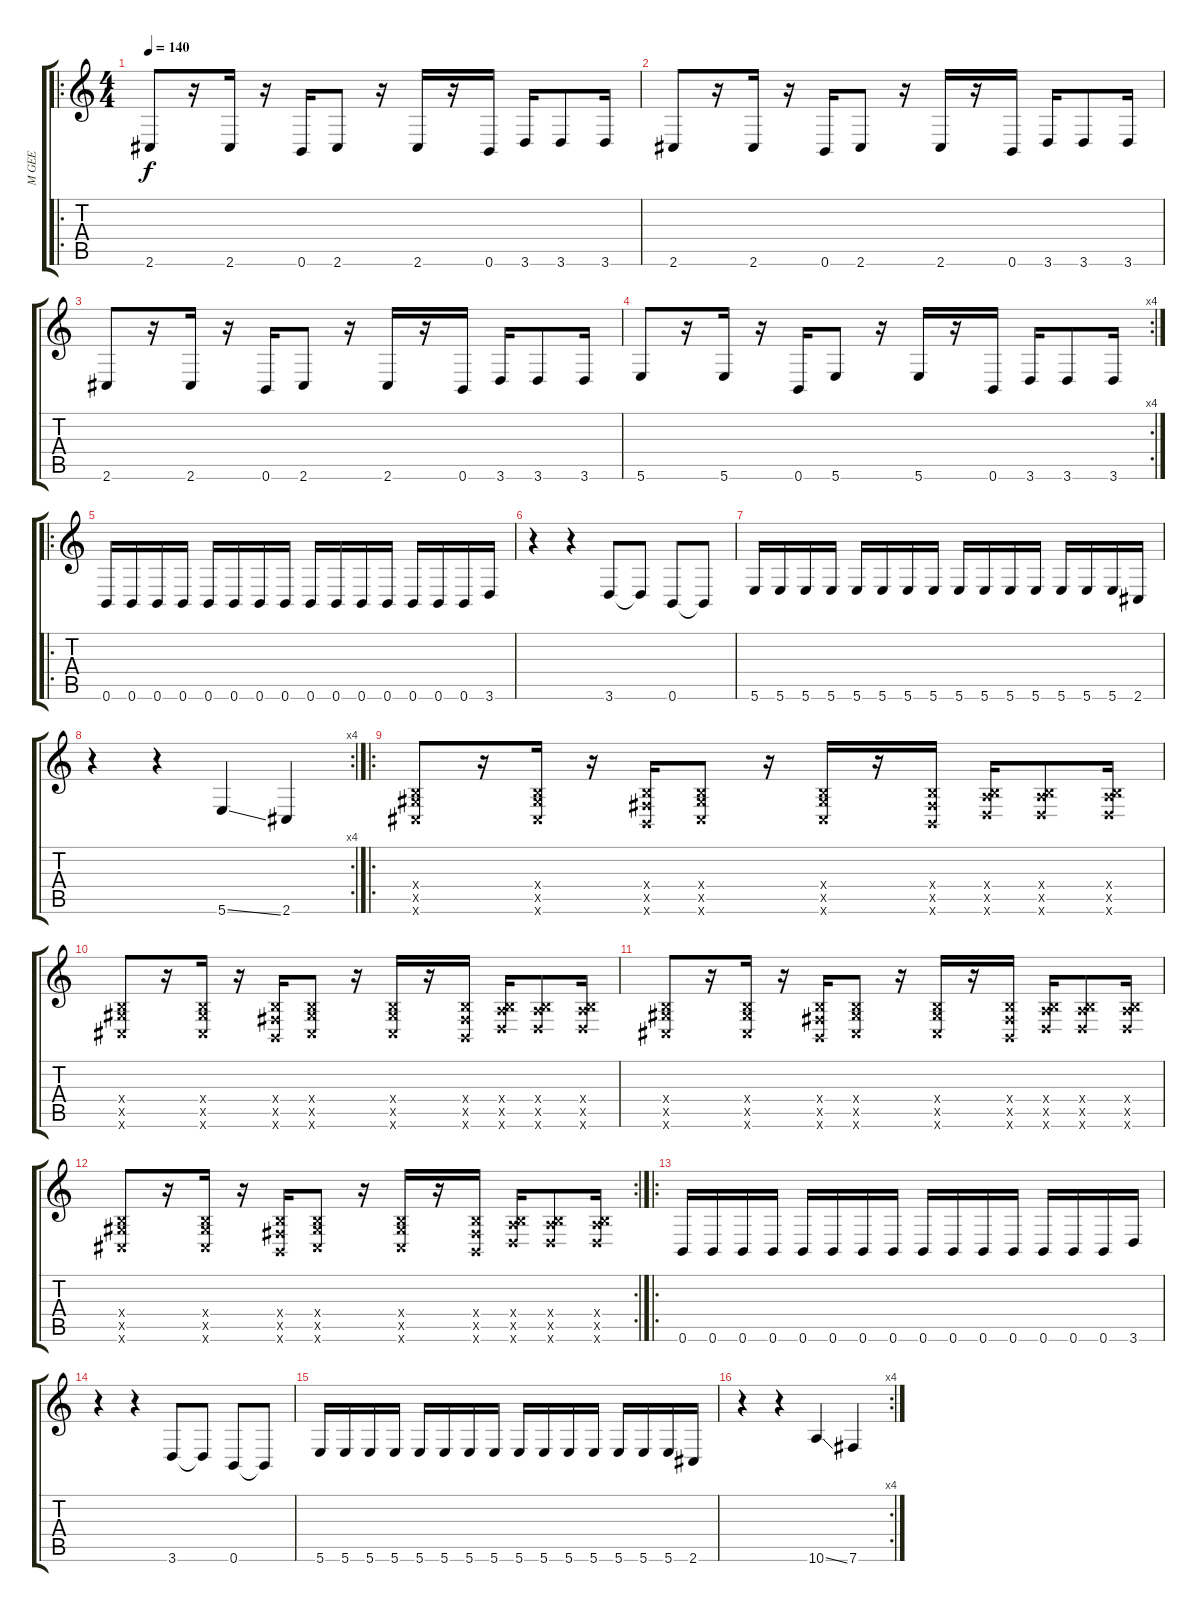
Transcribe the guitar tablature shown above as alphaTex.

\track ("M GEE" "M GEE") {instrument distortionguitar}
\staff {score tabs}
\tuning (Db4 Ab3 E3 B2 Gb2 B1) {hide}
\ro
\ts (4 4)
\tempo 140
\clef g2
\ks c
2.6.8{dy f volume 16 balance 8 instrument distortionguitar} r.16 2.6.16 r.16 0.6.16 2.6.8 r.16 2.6.16 r.16 0.6.16 3.6.16 3.6.8 3.6.16 |
2.6.8 r.16 2.6.16 r.16 0.6.16 2.6.8 r.16 2.6.16 r.16 0.6.16 3.6.16 3.6.8 3.6.16 |
2.6.8 r.16 2.6.16 r.16 0.6.16 2.6.8 r.16 2.6.16 r.16 0.6.16 3.6.16 3.6.8 3.6.16 |
\rc 4
5.6.8 r.16 5.6.16 r.16 0.6.16 5.6.8 r.16 5.6.16 r.16 0.6.16 3.6.16 3.6.8 3.6.16 |
\ro
0.6.16 0.6.16 0.6.16 0.6.16 0.6.16 0.6.16 0.6.16 0.6.16 0.6.16 0.6.16 0.6.16 0.6.16 0.6.16 0.6.16 0.6.16 3.6.16 |
r.4 r.4 3.6.8 3.6{t}.8 0.6.8 0.6{t}.8 |
5.6.16 5.6.16 5.6.16 5.6.16 5.6.16 5.6.16 5.6.16 5.6.16 5.6.16 5.6.16 5.6.16 5.6.16 5.6.16 5.6.16 5.6.16 2.6.16 |
\rc 4
r.4 r.4 5.6{ss}.4 2.6.4 |
\ro
(0.4{x} 2.5{x} 2.6{x}).8 r.16 (0.4{x} 2.5{x} 2.6{x}).16 r.16 (0.4{x} 0.5{x} 0.6{x}).16 (0.4{x} 2.5{x} 2.6{x}).8 r.16 (0.4{x} 2.5{x} 2.6{x}).16 r.16 (0.4{x} 0.5{x} 0.6{x}).16 (0.4{x} 3.5{x} 3.6{x}).16 (0.4{x} 3.5{x} 3.6{x}).8 (0.4{x} 3.5{x} 3.6{x}).16 |
(0.4{x} 2.5{x} 2.6{x}).8 r.16 (0.4{x} 2.5{x} 2.6{x}).16 r.16 (0.4{x} 0.5{x} 0.6{x}).16 (0.4{x} 2.5{x} 2.6{x}).8 r.16 (0.4{x} 2.5{x} 2.6{x}).16 r.16 (0.4{x} 0.5{x} 0.6{x}).16 (0.4{x} 3.5{x} 3.6{x}).16 (0.4{x} 3.5{x} 3.6{x}).8 (0.4{x} 3.5{x} 3.6{x}).16 |
(0.4{x} 2.5{x} 2.6{x}).8 r.16 (0.4{x} 2.5{x} 2.6{x}).16 r.16 (0.4{x} 0.5{x} 0.6{x}).16 (0.4{x} 2.5{x} 2.6{x}).8 r.16 (0.4{x} 2.5{x} 2.6{x}).16 r.16 (0.4{x} 0.5{x} 0.6{x}).16 (0.4{x} 3.5{x} 3.6{x}).16 (0.4{x} 3.5{x} 3.6{x}).8 (0.4{x} 3.5{x} 3.6{x}).16 |
\rc 2
(0.4{x} 2.5{x} 2.6{x}).8 r.16 (0.4{x} 2.5{x} 2.6{x}).16 r.16 (0.4{x} 0.5{x} 0.6{x}).16 (0.4{x} 2.5{x} 2.6{x}).8 r.16 (0.4{x} 2.5{x} 2.6{x}).16 r.16 (0.4{x} 0.5{x} 0.6{x}).16 (0.4{x} 3.5{x} 3.6{x}).16 (0.4{x} 3.5{x} 3.6{x}).8 (0.4{x} 3.5{x} 3.6{x}).16 |
\ro
0.6.16 0.6.16 0.6.16 0.6.16 0.6.16 0.6.16 0.6.16 0.6.16 0.6.16 0.6.16 0.6.16 0.6.16 0.6.16 0.6.16 0.6.16 3.6.16 |
r.4 r.4 3.6.8 3.6{t}.8 0.6.8 0.6{t}.8 |
5.6.16 5.6.16 5.6.16 5.6.16 5.6.16 5.6.16 5.6.16 5.6.16 5.6.16 5.6.16 5.6.16 5.6.16 5.6.16 5.6.16 5.6.16 2.6.16 |
\rc 4
r.4 r.4 10.6{ss}.4 7.6.4
